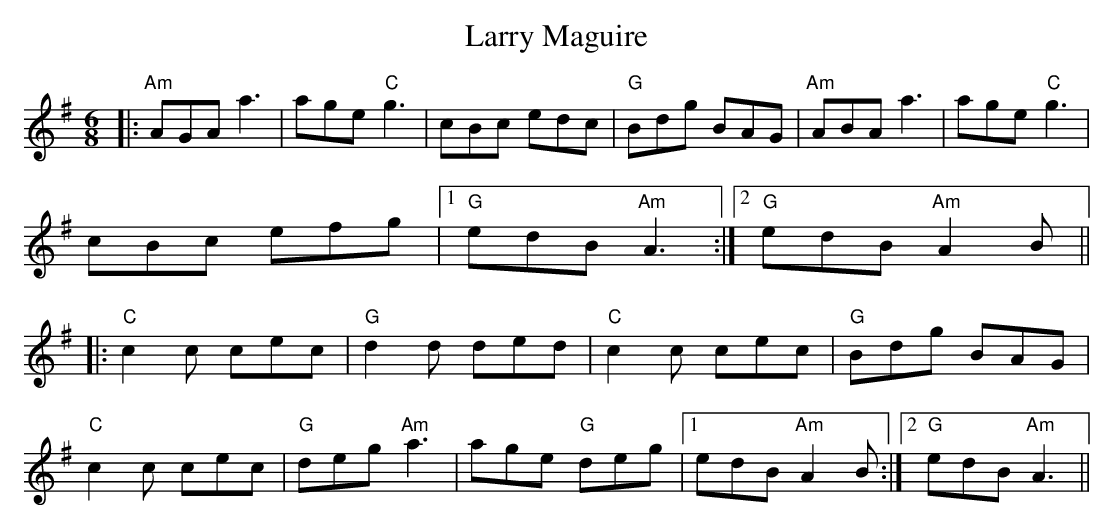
X:1
T:Larry Maguire
M:6/8
L:1/8
K:G
|:"Am"AGAa3|age "C"g3|cBc edc|"G"Bdg BAG|"Am"ABAa3|age "C"g3|
cBc efg|1"G"edB "Am"A3:|2"G"edB "Am"A2B||
|:"C"c2c cec|"G"d2d ded|"C"c2c cec|"G"Bdg BAG |
"C"c2c cec| "G"deg"Am"a3|age "G"deg|1edB "Am"A2B:|2"G"edB "Am"A3||
